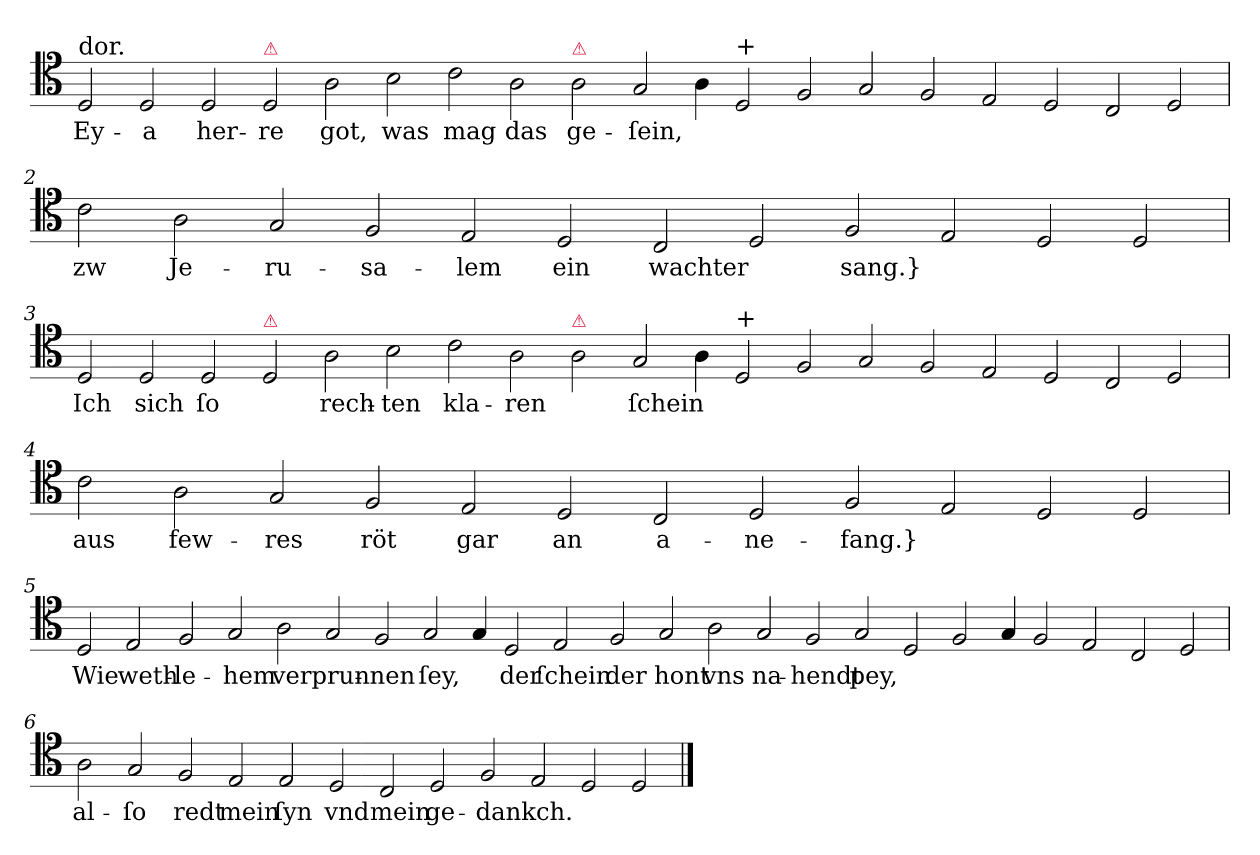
**kern	**text
*part1	*part1
*staff1	*staff1
*clefC4	*
*k[]	*
*D:dor	*
=1	=1
!LO:TX:a:t=dor.	!
2D	Ey-
2D	-a
2D	her-
!LO:TX:a:color=crimson:t=⚠	!
2D	-re
2A	got,
2B	was
2c	mag
2A	das
!LO:TX:a:color=crimson:t=⚠	!
2A	ge-
2G	-ſein,
4A	.
!LO:TX:a:t=+	!
2D	.
2F	.
2G	.
2F	.
2E	.
2D	.
2C	.
2D	.
=2	=2
2c	zw
2A	Je-
2G	-ru-
2F	-sa-
2E	-lem
2D	ein
2C	wachter
2D	.
2F	sang.}
2E	.
2D	.
2D	.
=3	=3
2D	Ich
2D	sich
2D	ſo
!LO:TX:a:color=crimson:t=⚠	!
2D	.
2A	rech-
2B	-ten
2c	kla-
2A	-ren
!LO:TX:a:color=crimson:t=⚠	!
2A	.
2G	ſchein
4A	.
!LO:TX:a:t=+	!
2D	.
2F	.
2G	.
2F	.
2E	.
2D	.
2C	.
2D	.
=4	=4
2c	aus
2A	few-
2G	-res
2F	röt
2E	gar
2D	an
2C	a-
2D	-ne-
2F	-fang.}
2E	.
2D	.
2D	.
=5	=5
2D	Wie
2E	weth-
2F	-le-
2G	-hem
2A	verprun-
2G	.
2F	-nen
2G	ſey,
4G	.
2D	der
2E	ſchein
2F	der
2G	hont
2A	vns
2G	na-
2F	-hendt
2G	pey,
2D	.
2F	.
4G	.
2F	.
2E	.
2C	.
2D	.
=6	=6
2A	al-
2G	-ſo
2F	redt
2E	mein
2E	ſyn
2D	vnd
2C	mein
2D	ge-
2F	-dankch.
2E	.
2D	.
2D	.
==	==
*-	*-
